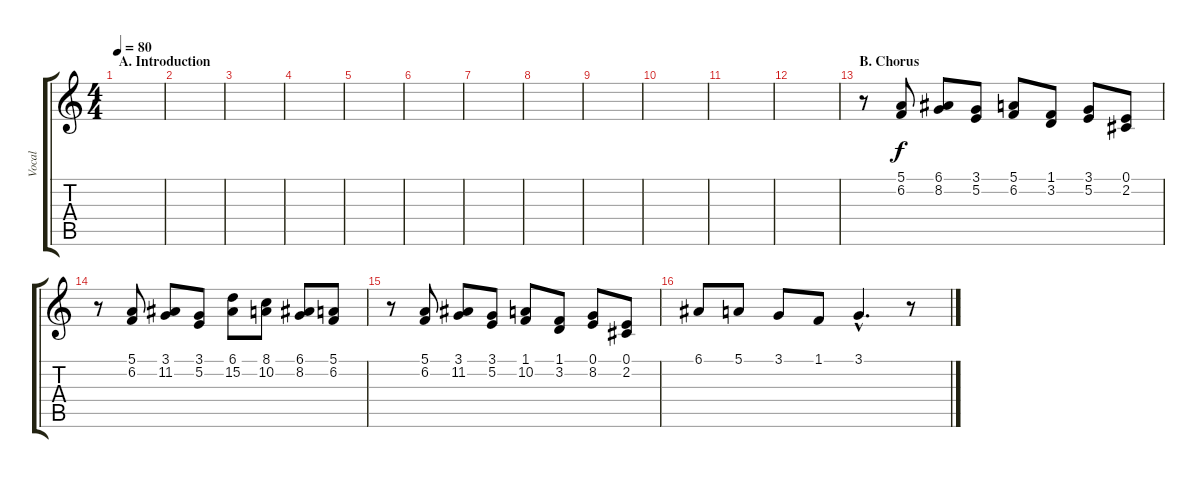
\track ("Vocal" "Vocal") {instrument lead2sawtooth}
\staff {score tabs}
\tuning (E4 B3 G3 D3 A2 E2) {hide}
\ts (4 4)
\section ("" "A. Introduction")
\tempo 80
\clef g2
\ks c
|
|
|
|
|
|
|
|
|
|
|
|
\section ("" "B. Chorus")
r.8 (5.1 6.2).8 (6.1 8.2).8 (3.1 5.2).8 (5.1 6.2).8 (1.1 3.2).8 (3.1 5.2).8 (0.1 2.2).8 |
r.8 (5.1 6.2).8 (3.1 11.2).8 (3.1 5.2).8 (6.1 15.2).8 (8.1 10.2).8 (6.1 8.2).8 (5.1 6.2).8 |
r.8 (5.1 6.2).8 (3.1 11.2).8 (3.1 5.2).8 (1.1 10.2).8 (1.1 3.2).8 (0.1 8.2).8 (0.1 2.2).8 |
6.1.8 5.1.8 3.1.8 1.1.8 3.1{hac}.4{d} r.8
